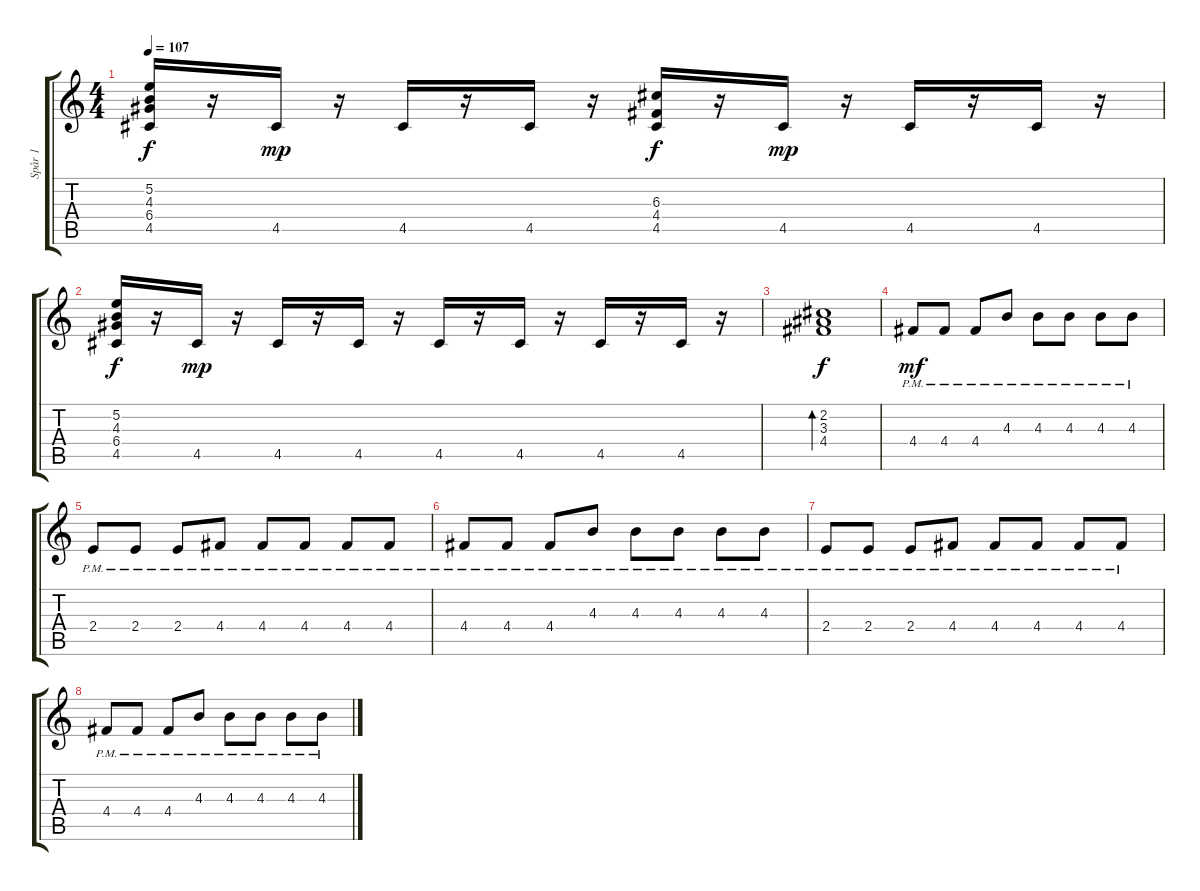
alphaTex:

\track ("Spår 1" "Spår 1") {instrument electricguitarclean}
\staff {score tabs}
\tuning (E4 B3 G3 D3 A2 E2) {hide}
\ts (4 4)
\tempo 107
\clef g2
\ks c
(5.2 4.3 6.4 4.5).16{dy f} r.16 4.5.16{dy mp} r.16 4.5.16 r.16 4.5.16 r.16 (6.3 4.4 4.5).16{dy f} r.16 4.5.16{dy mp} r.16 4.5.16 r.16 4.5.16 r.16 |
(5.2 4.3 6.4 4.5).16{dy f} r.16 4.5.16{dy mp} r.16 4.5.16 r.16 4.5.16 r.16 4.5.16 r.16 4.5.16 r.16 4.5.16 r.16 4.5.16 r.16 |
(2.2 3.3 4.4).1{bd 240 dy f balance 14} |
4.4{pm}.8{dy mf instrument electricguitarmuted} 4.4{pm}.8 4.4{pm}.8 4.3{pm}.8 4.3{pm}.8 4.3{pm}.8 4.3{pm}.8 4.3{pm}.8 |
2.4{pm}.8 2.4{pm}.8 2.4{pm}.8 4.4{pm}.8 4.4{pm}.8 4.4{pm}.8 4.4{pm}.8 4.4{pm}.8 |
4.4{pm}.8 4.4{pm}.8 4.4{pm}.8 4.3{pm}.8 4.3{pm}.8 4.3{pm}.8 4.3{pm}.8 4.3{pm}.8 |
2.4{pm}.8 2.4{pm}.8 2.4{pm}.8 4.4{pm}.8 4.4{pm}.8 4.4{pm}.8 4.4{pm}.8 4.4{pm}.8 |
4.4{pm}.8 4.4{pm}.8 4.4{pm}.8 4.3{pm}.8 4.3{pm}.8 4.3{pm}.8 4.3{pm}.8 4.3{pm}.8
